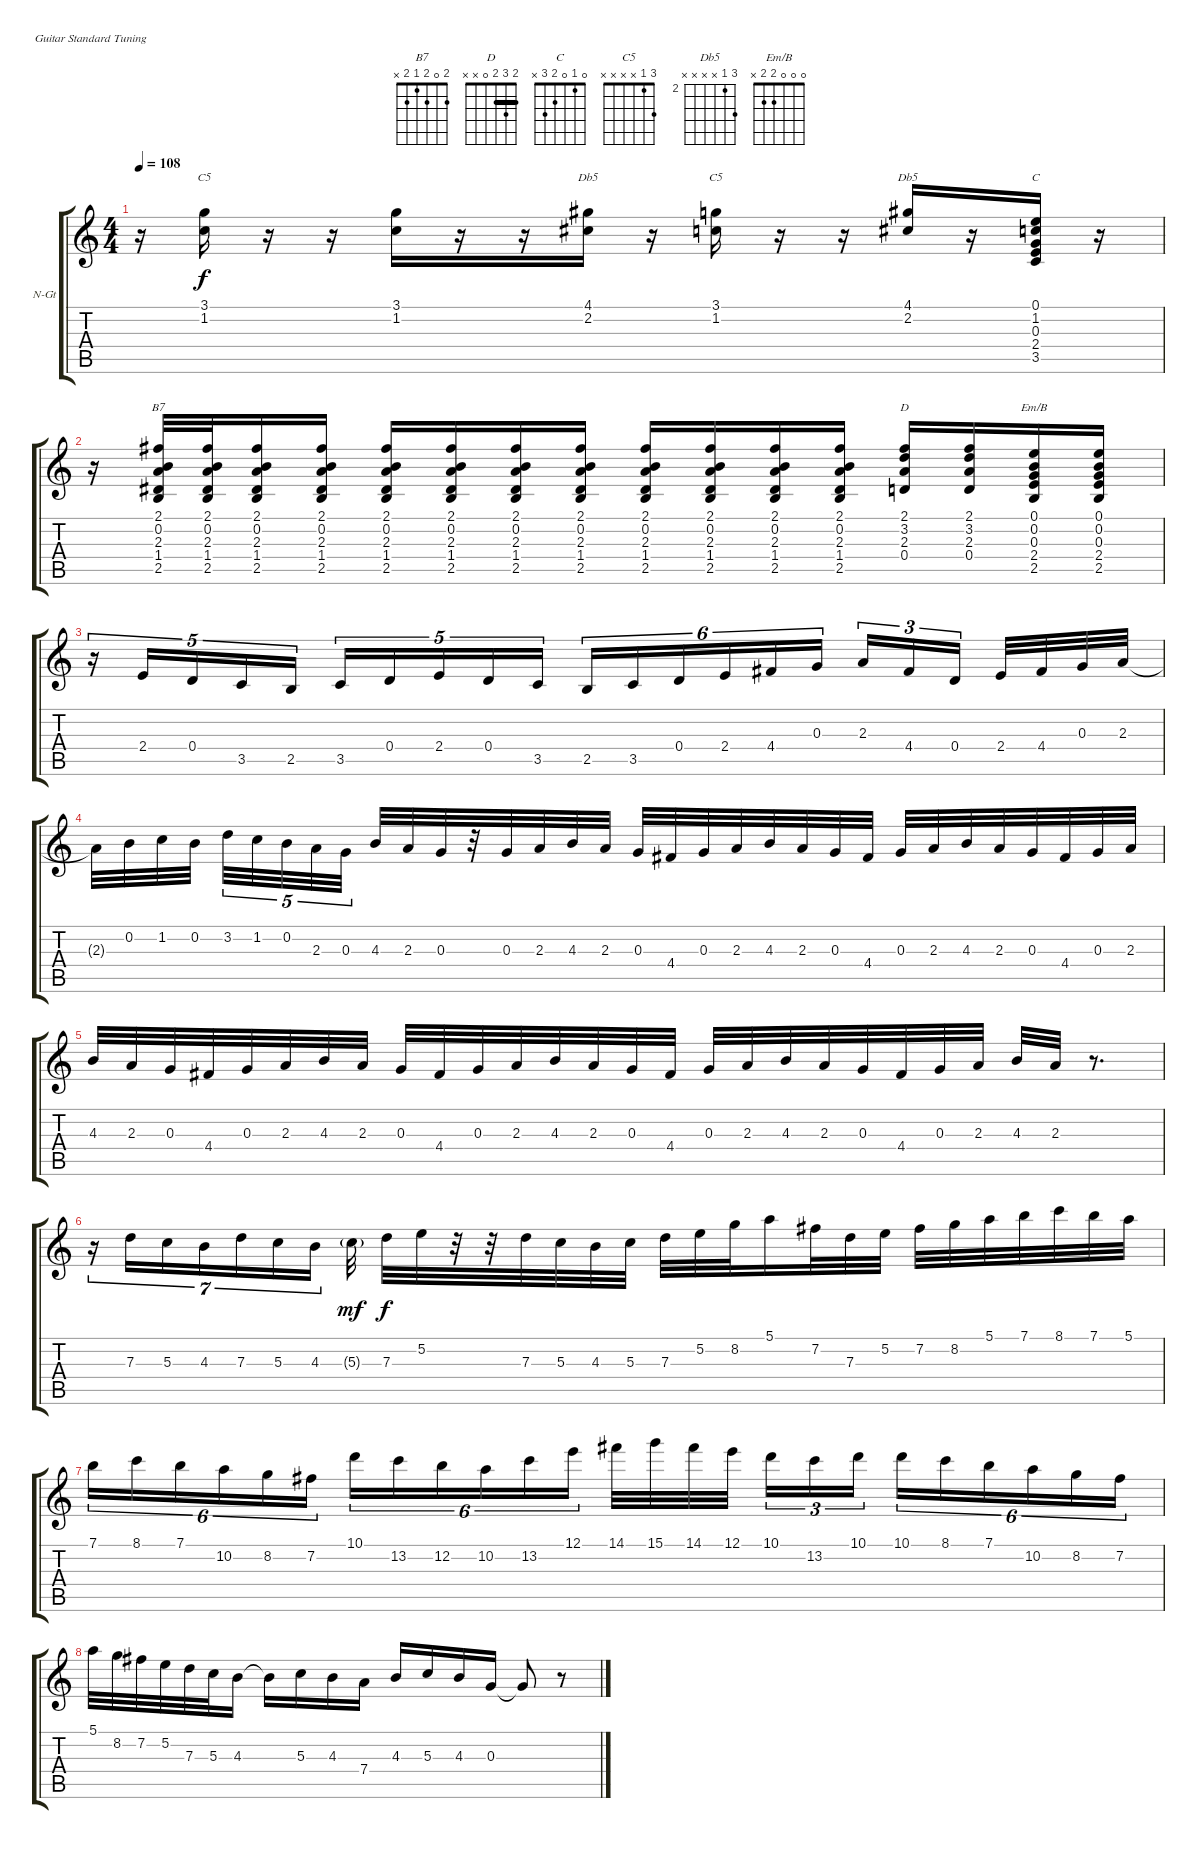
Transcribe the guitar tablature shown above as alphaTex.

\bracketExtendMode groupsimilarinstruments
\firstSystemTrackNameOrientation horizontal
\otherSystemsTrackNameOrientation horizontal
\track ("Al Di Meola" "N-Gt") {instrument acousticguitarnylon}
\staff {score tabs}
\tuning (E4 B3 G3 D3 A2 E2)
\chord ("B7" 2 0 2 1 2 x) {showfingering false}
\chord ("D" 2 3 2 0 x x) {showfingering false barre 2}
\chord ("C" 0 1 0 2 3 x) {showfingering false}
\chord ("C5" 3 1 x x x x) {showfingering false}
\chord ("Db5" 4 2 x x x x) {firstfret 2 showfingering false}
\chord ("Em/B" 0 0 0 2 2 x) {showfingering false}
\ts (4 4)
\tempo 108
\clef g2
\ks c
r.16{dy f} (3.1 1.2).16{ch "C5"} r.16 r.16 (3.1 1.2).16 r.16 r.16 (4.1 2.2).16{ch "Db5"} r.16 (3.1 1.2).16{ch "C5"} r.16 r.16 (4.1 2.2).16{ch "Db5"} r.16 (0.1 1.2 0.3 2.4 3.5).16{ch "C"} r.16 |
r.16 (2.1 0.2 2.3 1.4 2.5).32{ch "B7"} (2.1 0.2 2.3 1.4 2.5).32 (2.1 0.2 2.3 1.4 2.5).16 (2.1 0.2 2.3 1.4 2.5).16 (2.1 0.2 2.3 1.4 2.5).16 (2.1 0.2 2.3 1.4 2.5).16 (2.1 0.2 2.3 1.4 2.5).16 (2.1 0.2 2.3 1.4 2.5).16 (2.1 0.2 2.3 1.4 2.5).16 (2.1 0.2 2.3 1.4 2.5).16 (2.1 0.2 2.3 1.4 2.5).16 (2.1 0.2 2.3 1.4 2.5).16 (2.1 3.2 2.3 0.4).16{ch "D"} (2.1 3.2 2.3 0.4).16 (0.1 0.2 0.3 2.4 2.5).16{ch "Em/B"} (0.1 0.2 0.3 2.4 2.5).16 |
r.16{tu (5 4)} 2.4.16{tu (5 4)} 0.4.16{tu (5 4)} 3.5.16{tu (5 4)} 2.5.16{tu (5 4)} 3.5.16{tu (5 4)} 0.4.16{tu (5 4)} 2.4.16{tu (5 4)} 0.4.16{tu (5 4)} 3.5.16{tu (5 4)} 2.5.16{tu (6 4)} 3.5.16{tu (6 4)} 0.4.16{tu (6 4)} 2.4.16{tu (6 4)} 4.4.16{tu (6 4)} 0.3.16{tu (6 4)} 2.3.16{tu (3 2)} 4.4.16{tu (3 2)} 0.4.16{tu (3 2)} 2.4.32 4.4.32 0.3.32 2.3.32 |
2.3{t}.32 0.2.32 1.2.32 0.2.32 3.2.32{tu (5 4)} 1.2.32{tu (5 4)} 0.2.32{tu (5 4)} 2.3.32{tu (5 4)} 0.3.32{tu (5 4)} 4.3.32 2.3.32 0.3.32 r.32 0.3.32 2.3.32 4.3.32 2.3.32 0.3.32 4.4.32 0.3.32 2.3.32 4.3.32 2.3.32 0.3.32 4.4.32 0.3.32 2.3.32 4.3.32 2.3.32 0.3.32 4.4.32 0.3.32 2.3.32 |
4.3.32 2.3.32 0.3.32 4.4.32 0.3.32 2.3.32 4.3.32 2.3.32 0.3.32 4.4.32 0.3.32 2.3.32 4.3.32 2.3.32 0.3.32 4.4.32 0.3.32 2.3.32 4.3.32 2.3.32 0.3.32 4.4.32 0.3.32 2.3.32 4.3.32 2.3.32 r.8{d} |
r.16{tu (7 4)} 7.3.16{tu (7 4)} 5.3.16{tu (7 4)} 4.3.16{tu (7 4)} 7.3.16{tu (7 4)} 5.3.16{tu (7 4)} 4.3.16{tu (7 4)} 5.3{g}.32{dy mf} 7.3.32{dy f} 5.2.32 r.32 r.32 7.3.32 5.3.32 4.3.32 5.3.32 7.3.32 5.2.32 8.2.32 5.1.16 7.2.32 7.3.32 5.2.32 7.2.32 8.2.32 5.1.32 7.1.32 8.1.32 7.1.32 5.1.32 |
7.1.16{tu (6 4)} 8.1.16{tu (6 4)} 7.1.16{tu (6 4)} 10.2.16{tu (6 4)} 8.2.16{tu (6 4)} 7.2.16{tu (6 4)} 10.1.16{tu (6 4)} 13.2.16{tu (6 4)} 12.2.16{tu (6 4)} 10.2.16{tu (6 4)} 13.2.16{tu (6 4)} 12.1.16{tu (6 4)} 14.1.32 15.1.32 14.1.32 12.1.32 10.1.16{tu (3 2)} 13.2.16{tu (3 2)} 10.1.16{tu (3 2)} 10.1.16{tu (6 4)} 8.1.16{tu (6 4)} 7.1.16{tu (6 4)} 10.2.16{tu (6 4)} 8.2.16{tu (6 4)} 7.2.16{tu (6 4)} |
5.1.32 8.2.32 7.2.32 5.2.32 7.3.32 5.3.32 4.3.16 4.3{t}.16 5.3.16 4.3.16 7.4.16 4.3.16 5.3.16 4.3.16 0.3.16 0.3{t}.8 r.8
